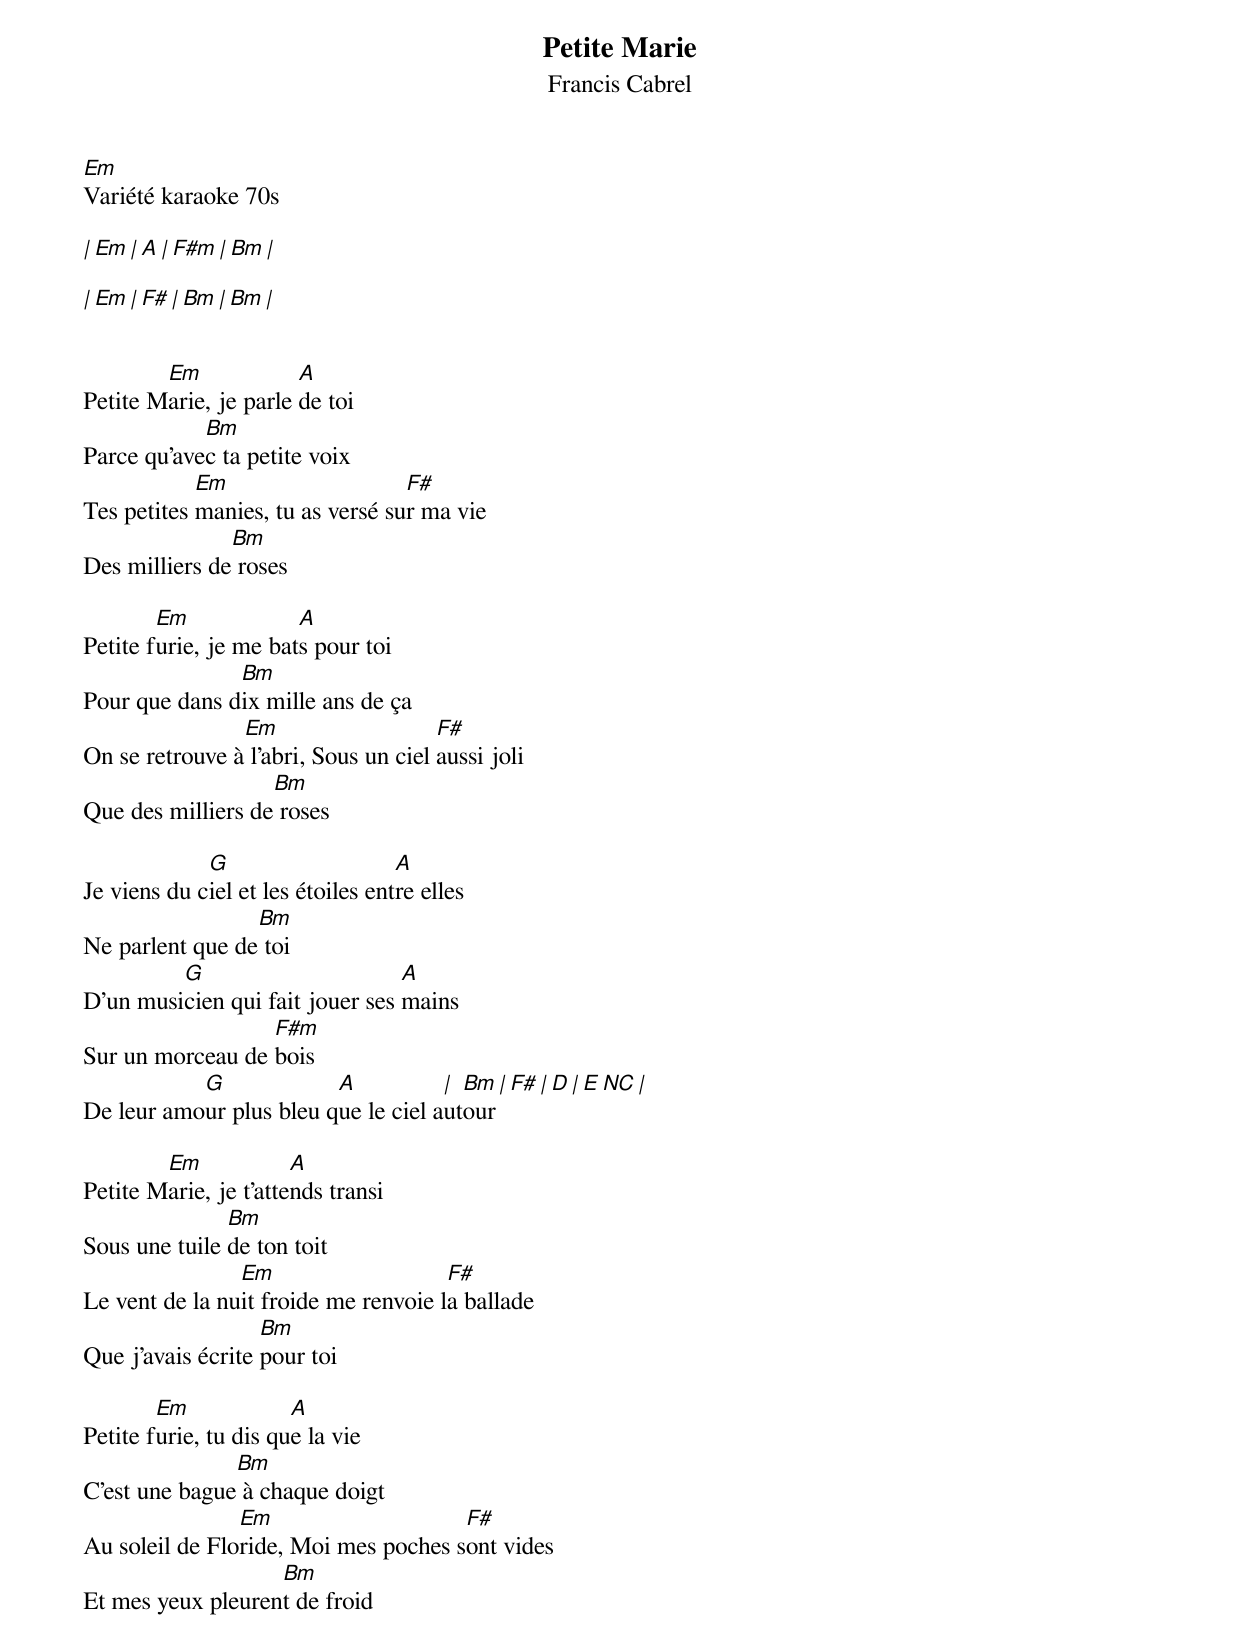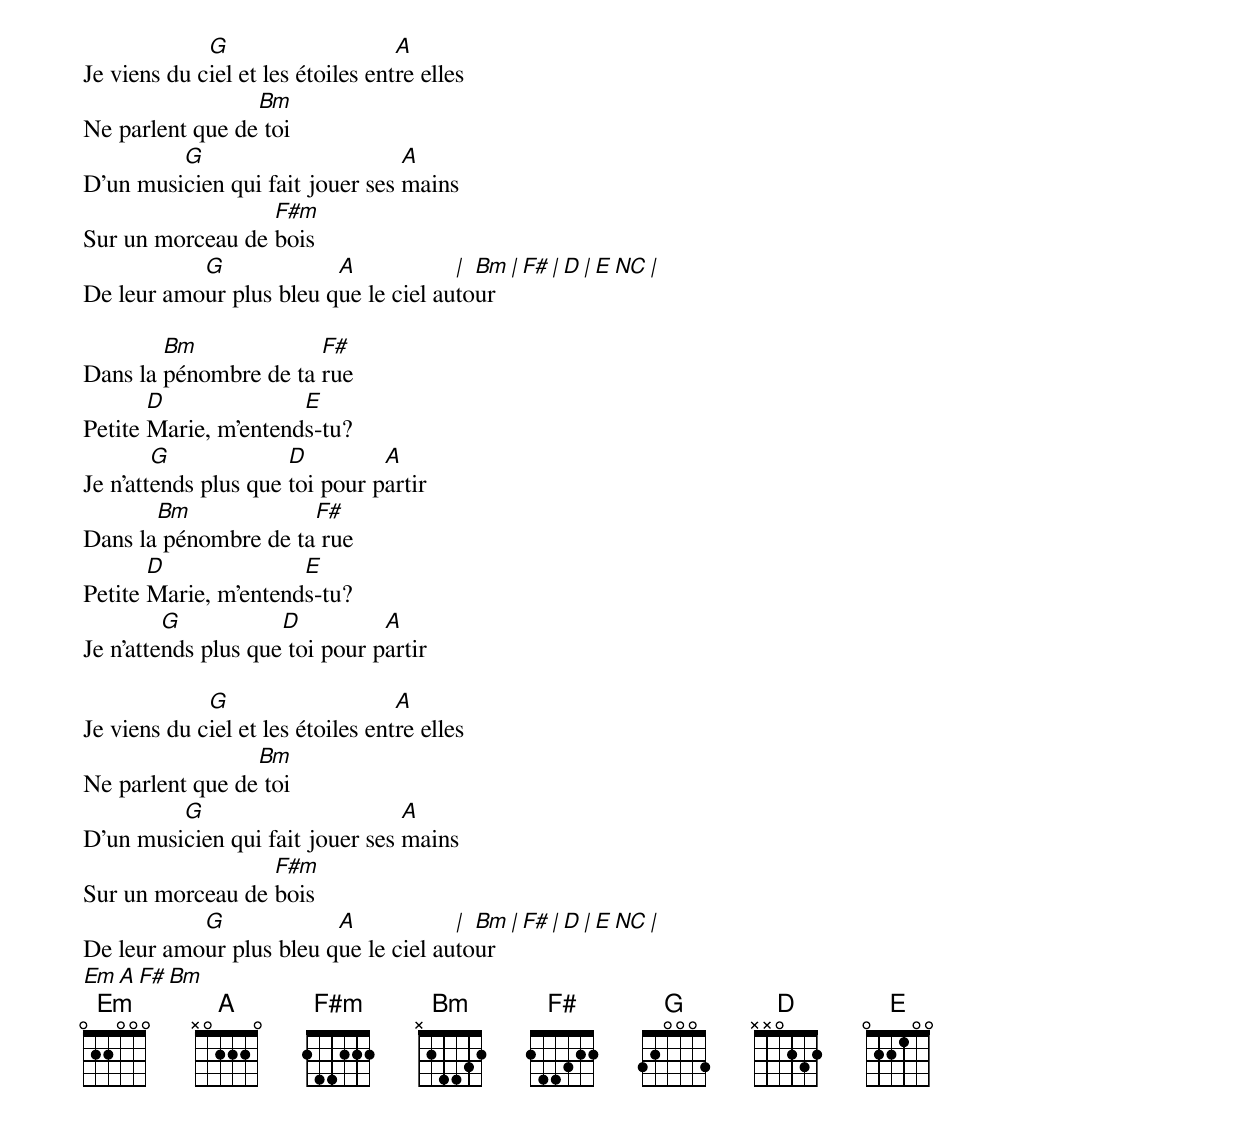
Petite Marie
Francis Cabrel
Em
Variété karaoke 70s

| Em       | A         | F#m       | Bm         |

| Em       | F#        | Bm        | Bm         |


        Em             A
Petite Marie, je parle de toi
            Bm
Parce qu'avec ta petite voix
            Em                    F#
Tes petites manies, tu as versé sur ma vie
               Bm
Des milliers de roses

        Em             A
Petite furie, je me bats pour toi
               Bm
Pour que dans dix mille ans de ça
                Em                    F#
On se retrouve à l'abri, Sous un ciel aussi joli
                   Bm
Que des milliers de roses

             G                     A
Je viens du ciel et les étoiles entre elles
                 Bm
Ne parlent que de toi
         G                       A
D'un musicien qui fait jouer ses mains
                  F#m
Sur un morceau de bois
           G             A           | Bm     | F#    | D    | E   NC |
De leur amour plus bleu que le ciel autour

        Em             A
Petite Marie, je t'attends transi
               Bm
Sous une tuile de ton toit
                Em                    F#
Le vent de la nuit froide me renvoie la ballade
                   Bm
Que j'avais écrite pour toi

        Em             A
Petite furie, tu dis que la vie
               Bm
C'est une bague à chaque doigt
                Em                    F#
Au soleil de Floride, Moi mes poches sont vides
                   Bm
Et mes yeux pleurent de froid

             G                     A
Je viens du ciel et les étoiles entre elles
                 Bm
Ne parlent que de toi
         G                       A
D'un musicien qui fait jouer ses mains
                  F#m
Sur un morceau de bois
           G             A            | Bm     | F#    | D    | E   NC |
De leur amour plus bleu que le ciel autour

        Bm             F#
Dans la pénombre de ta rue
       D              E
Petite Marie, m'entends-tu?
        G             D         A
Je n'attends plus que toi pour partir
       Bm             F#
Dans la pénombre de ta rue
       D              E
Petite Marie, m'entends-tu?
         G           D          A
Je n'attends plus que toi pour partir

             G                     A
Je viens du ciel et les étoiles entre elles
                 Bm
Ne parlent que de toi
         G                       A
D'un musicien qui fait jouer ses mains
                  F#m
Sur un morceau de bois
           G             A            | Bm     | F#    | D    | E   NC |
De leur amour plus bleu que le ciel autour
Em        A          F#      Bm
